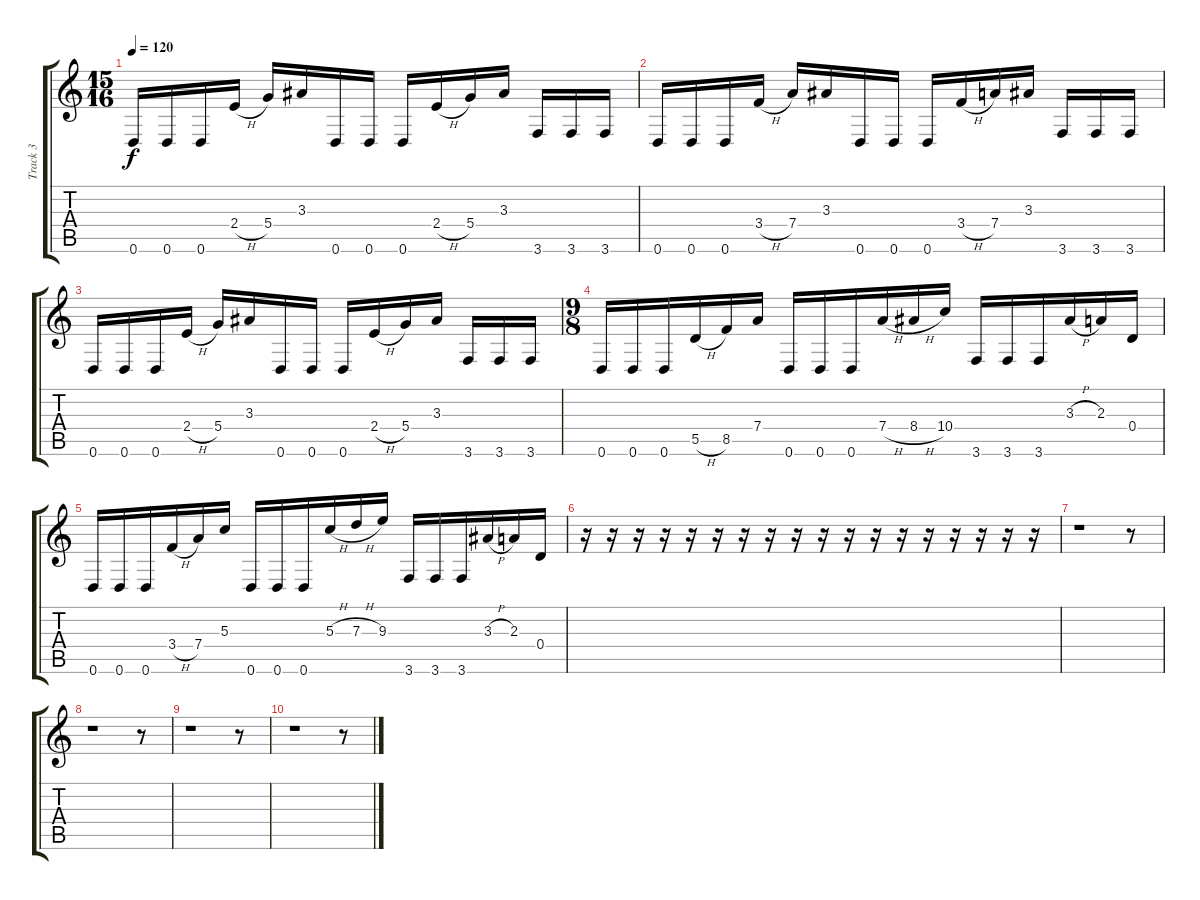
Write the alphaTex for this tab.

\track ("Track 3" "Track 3") {instrument distortionguitar}
\staff {score tabs}
\tuning (E4 B3 G3 D3 A2 D2) {hide}
\ts (15 16)
\tempo 120
\clef g2
\ks c
0.6.16{dy f} 0.6.16 0.6.16 2.4{h}.16 5.4.16 3.3.16 0.6.16 0.6.16 0.6.16 2.4{h}.16 5.4.16 3.3.16 3.6.16 3.6.16 3.6.16 |
0.6.16 0.6.16 0.6.16 3.4{h}.16 7.4.16 3.3.16 0.6.16 0.6.16 0.6.16 3.4{h}.16 7.4.16 3.3.16 3.6.16 3.6.16 3.6.16 |
0.6.16 0.6.16 0.6.16 2.4{h}.16 5.4.16 3.3.16 0.6.16 0.6.16 0.6.16 2.4{h}.16 5.4.16 3.3.16 3.6.16 3.6.16 3.6.16 |
\ts (9 8)
0.6.16 0.6.16 0.6.16 5.5{h}.16 8.5.16 7.4.16 0.6.16 0.6.16 0.6.16 7.4{h}.16 8.4{h}.16 10.4.16 3.6.16 3.6.16 3.6.16 3.3{h}.16 2.3.16 0.4.16 |
0.6.16 0.6.16 0.6.16 3.4{h}.16 7.4.16 5.3.16 0.6.16 0.6.16 0.6.16 5.3{h}.16 7.3{h}.16 9.3.16 3.6.16 3.6.16 3.6.16 3.3{h}.16 2.3.16 0.4.16 |
r.16 r.16 r.16 r.16 r.16 r.16 r.16 r.16 r.16 r.16 r.16 r.16 r.16 r.16 r.16 r.16 r.16 r.16 |
r.1 r.8 |
r.1 r.8 |
r.1 r.8 |
r.1 r.8
